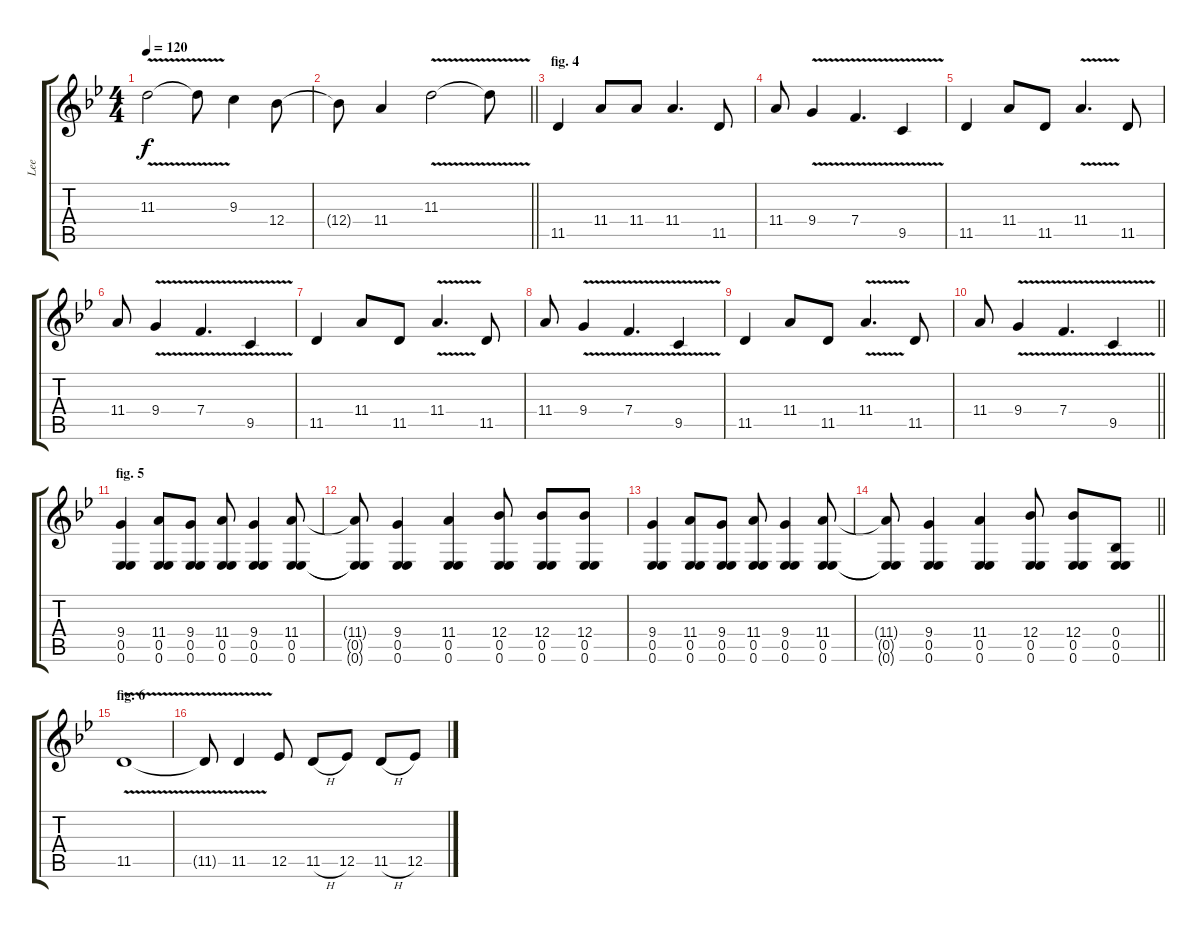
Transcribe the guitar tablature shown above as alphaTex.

\track ("Lee" "Lee") {instrument distortionguitar}
\staff {score tabs}
\tuning (G3 G3 Eb3 Bb2 Eb2 Eb2) {hide}
\ts (4 4)
\tempo 120
\clef g2
\ks gminor
11.3{v}.2{dy f} 11.3{t}.8 9.3.4 12.4.8 |
\barLineRight lightlight
12.4{t}.8 11.4.4 11.3{v}.2 11.3{t}.8 |
\section ("" "fig. 4")
11.5.4 11.4.8 11.4.8 11.4.4{d} 11.5.8 |
11.4.8 9.4{v}.4 7.4{v}.4{d} 9.5{v}.4 |
11.5.4 11.4.8 11.5.8 11.4{v}.4{d} 11.5.8 |
11.4.8 9.4{v}.4 7.4{v}.4{d} 9.5{v}.4 |
11.5.4 11.4.8 11.5.8 11.4{v}.4{d} 11.5.8 |
11.4.8 9.4{v}.4 7.4{v}.4{d} 9.5{v}.4 |
11.5.4 11.4.8 11.5.8 11.4{v}.4{d} 11.5.8 |
\barLineRight lightlight
11.4.8 9.4{v}.4 7.4{v}.4{d} 9.5{v}.4 |
\section ("" "fig. 5")
(9.4 0.5 0.6).4 (11.4 0.5 0.6).8 (9.4 0.5 0.6).8 (11.4 0.5 0.6).8 (9.4 0.5 0.6).4 (11.4 0.5 0.6).8 |
(11.4{t} 0.5{t} 0.6{t}).8 (9.4 0.5 0.6).4 (11.4 0.5 0.6).4 (12.4 0.5 0.6).8 (12.4 0.5 0.6).8 (12.4 0.5 0.6).8 |
(9.4 0.5 0.6).4 (11.4 0.5 0.6).8 (9.4 0.5 0.6).8 (11.4 0.5 0.6).8 (9.4 0.5 0.6).4 (11.4 0.5 0.6).8 |
\barLineRight lightlight
(11.4{t} 0.5{t} 0.6{t}).8 (9.4 0.5 0.6).4 (11.4 0.5 0.6).4 (12.4 0.5 0.6).8 (12.4 0.5 0.6).8 (0.4 0.5 0.6).8 |
\section ("" "fig. 6")
11.5{v}.1 |
11.5{t}.8 11.5{v}.4 12.5.8 11.5{h}.8 12.5.8 11.5{h}.8 12.5.8
